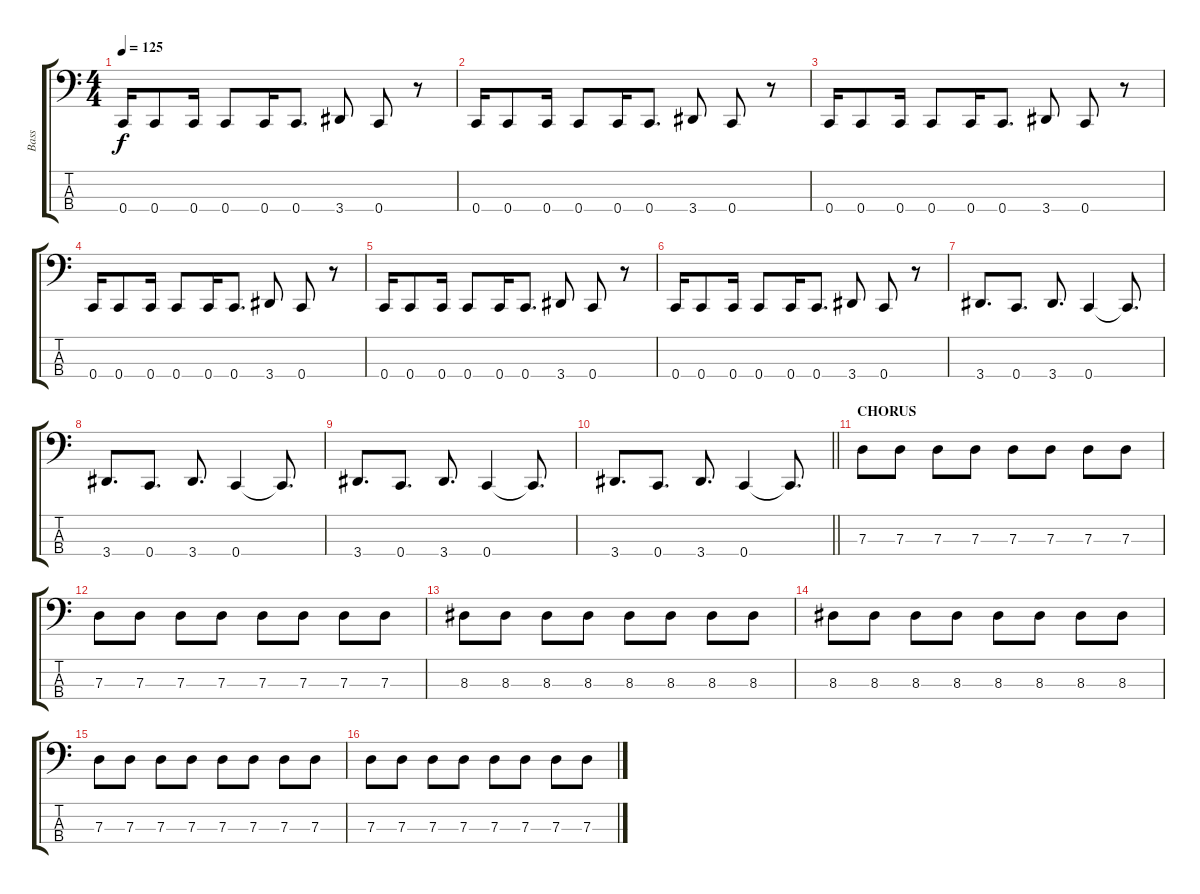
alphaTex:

\track ("Bass" "Bass") {instrument electricbassfinger}
\staff {score tabs}
\tuning (F2 C2 G1 C1) {hide}
\ts (4 4)
\tempo 125
\clef f4
\ks c
0.4.16{dy f} 0.4.8 0.4.16 0.4.8 0.4.16 0.4.8{d} 3.4.8 0.4.8 r.8 |
0.4.16 0.4.8 0.4.16 0.4.8 0.4.16 0.4.8{d} 3.4.8 0.4.8 r.8 |
0.4.16 0.4.8 0.4.16 0.4.8 0.4.16 0.4.8{d} 3.4.8 0.4.8 r.8 |
0.4.16 0.4.8 0.4.16 0.4.8 0.4.16 0.4.8{d} 3.4.8 0.4.8 r.8 |
0.4.16 0.4.8 0.4.16 0.4.8 0.4.16 0.4.8{d} 3.4.8 0.4.8 r.8 |
0.4.16 0.4.8 0.4.16 0.4.8 0.4.16 0.4.8{d} 3.4.8 0.4.8 r.8 |
3.4.8{d} 0.4.8{d} 3.4.8{d} 0.4.4 0.4{t}.8{d} |
3.4.8{d} 0.4.8{d} 3.4.8{d} 0.4.4 0.4{t}.8{d} |
3.4.8{d} 0.4.8{d} 3.4.8{d} 0.4.4 0.4{t}.8{d} |
\barLineRight lightlight
3.4.8{d} 0.4.8{d} 3.4.8{d} 0.4.4 0.4{t}.8{d} |
\section ("" "CHORUS")
7.3.8 7.3.8 7.3.8 7.3.8 7.3.8 7.3.8 7.3.8 7.3.8 |
7.3.8 7.3.8 7.3.8 7.3.8 7.3.8 7.3.8 7.3.8 7.3.8 |
8.3.8 8.3.8 8.3.8 8.3.8 8.3.8 8.3.8 8.3.8 8.3.8 |
8.3.8 8.3.8 8.3.8 8.3.8 8.3.8 8.3.8 8.3.8 8.3.8 |
7.3.8 7.3.8 7.3.8 7.3.8 7.3.8 7.3.8 7.3.8 7.3.8 |
7.3.8 7.3.8 7.3.8 7.3.8 7.3.8 7.3.8 7.3.8 7.3.8
